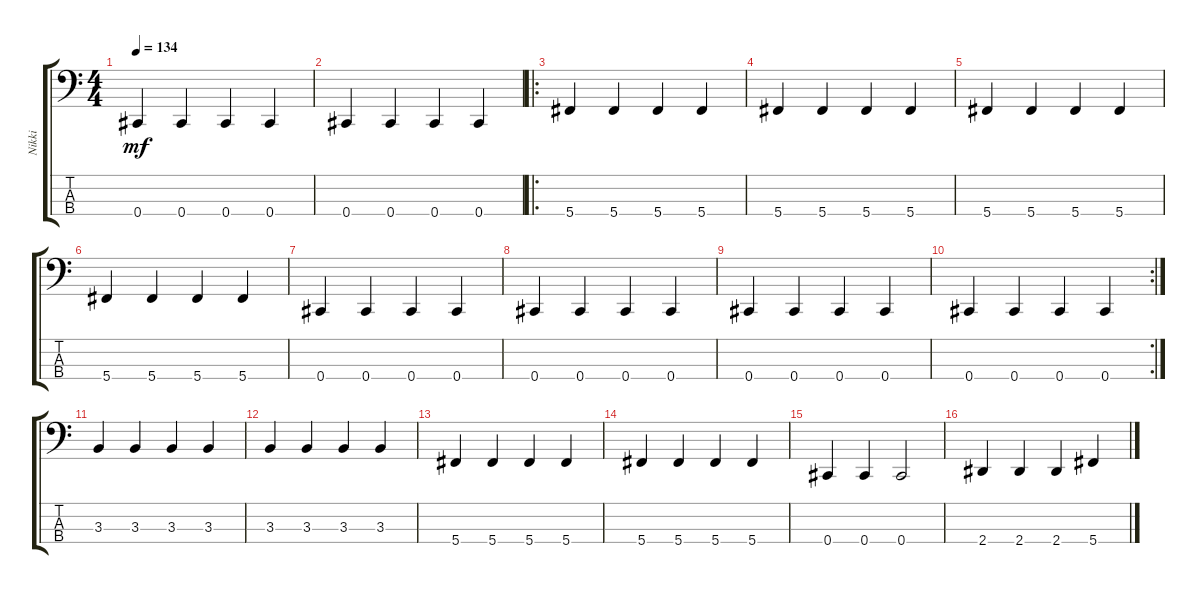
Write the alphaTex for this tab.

\track ("Nikki" "Nikki") {instrument electricbassfinger}
\staff {score tabs}
\tuning (Gb2 Db2 Ab1 Db1) {hide}
\ts (4 4)
\tempo 134
\clef f4
\ks c
0.4.4{dy mf} 0.4.4 0.4.4 0.4.4 |
0.4.4 0.4.4 0.4.4 0.4.4 |
\ro
5.4.4 5.4.4 5.4.4 5.4.4 |
5.4.4 5.4.4 5.4.4 5.4.4 |
5.4.4 5.4.4 5.4.4 5.4.4 |
5.4.4 5.4.4 5.4.4 5.4.4 |
0.4.4 0.4.4 0.4.4 0.4.4 |
0.4.4 0.4.4 0.4.4 0.4.4 |
0.4.4 0.4.4 0.4.4 0.4.4 |
\rc 2
0.4.4 0.4.4 0.4.4 0.4.4 |
3.3.4 3.3.4 3.3.4 3.3.4 |
3.3.4 3.3.4 3.3.4 3.3.4 |
5.4.4 5.4.4 5.4.4 5.4.4 |
5.4.4 5.4.4 5.4.4 5.4.4 |
0.4.4 0.4.4 0.4.2 |
2.4.4 2.4.4 2.4.4 5.4.4
